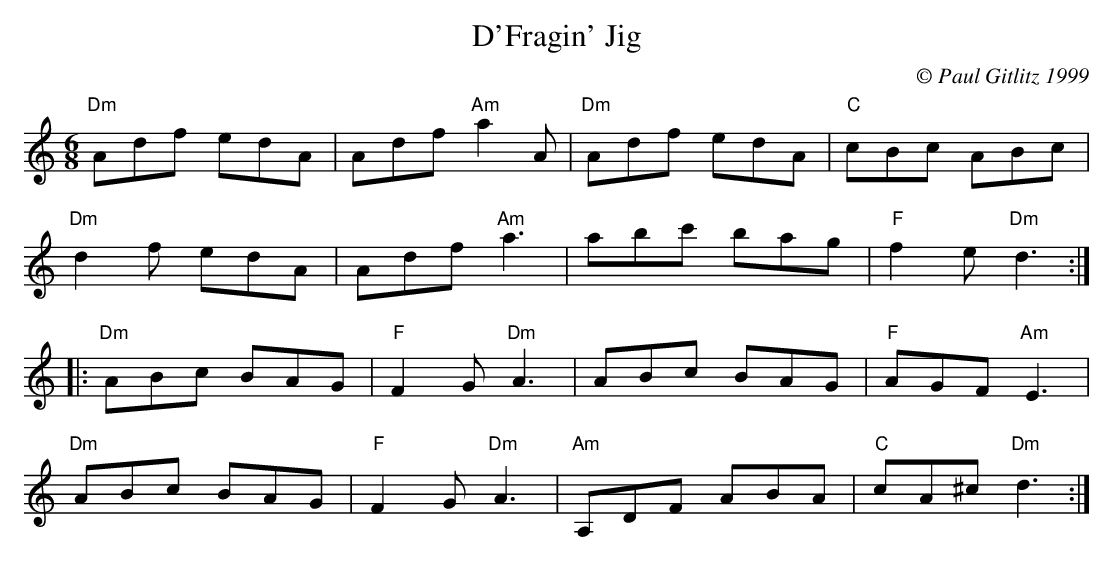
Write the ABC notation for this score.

X:1
T:D'Fragin' Jig
M:6/8
L:1/8
C:© Paul Gitlitz 1999
K:C
"Dm"Adf edA|Adf "Am"a2A|"Dm"Adf edA|"C"cBc ABc|!
"Dm"d2f edA|Adf "Am"a3|abc' bag|"F"f2e"Dm"d3:|!
|:"Dm"ABc BAG|"F"F2G "Dm"A3|ABc BAG|"F"AGF "Am"E3|!
"Dm"ABc BAG|"F"F2G "Dm"A3|"Am"A,DF ABA|"C"cA^c "Dm"d3:|]
